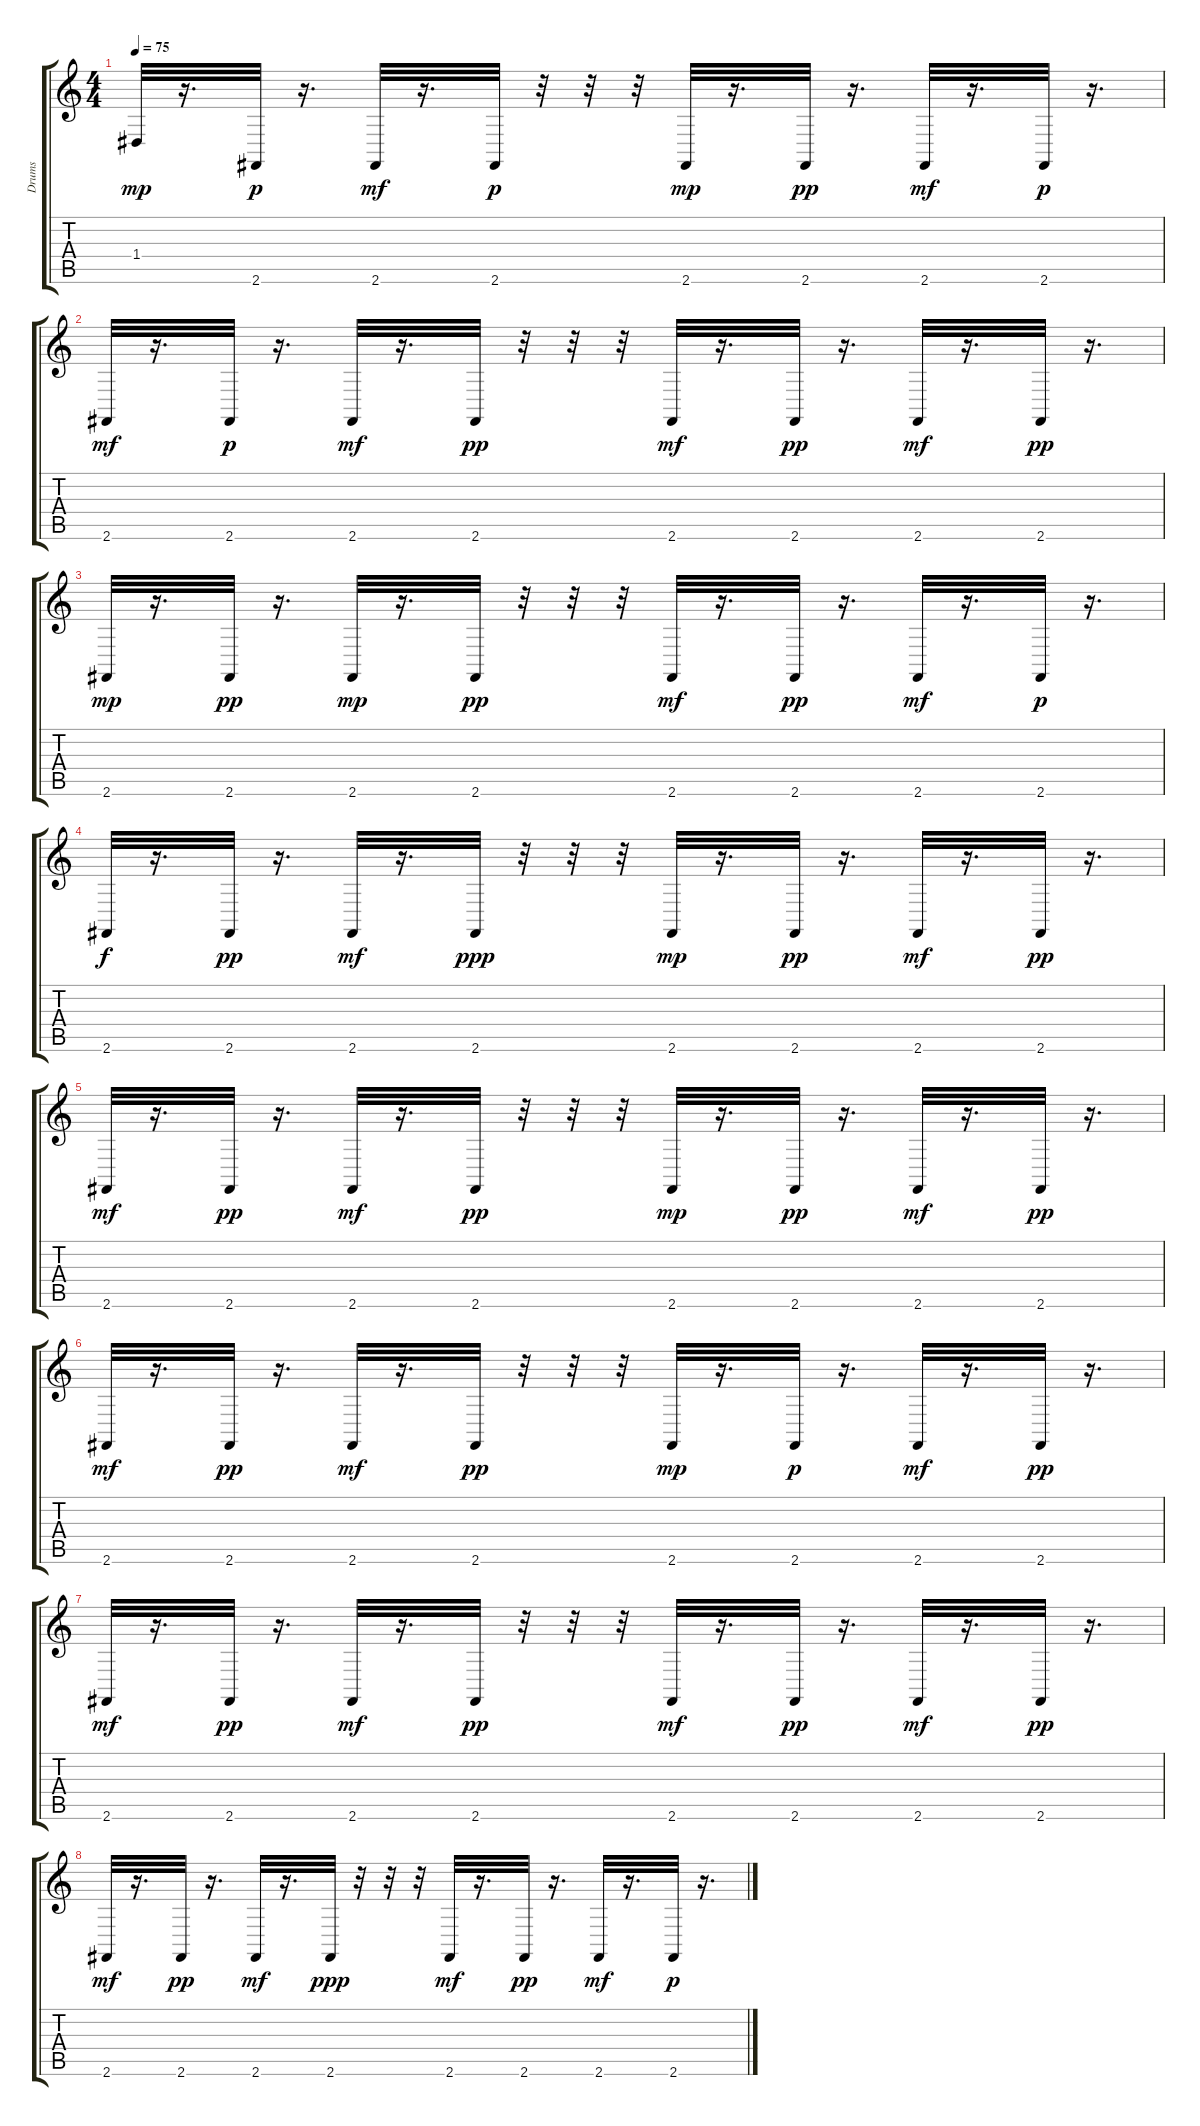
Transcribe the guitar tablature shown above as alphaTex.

\track ("Drums" "Drums") {instrument melodictom}
\staff {score tabs}
\tuning (E4 B3 G3 D3 A2 E2) {hide}
\ts (4 4)
\tempo 75
\clef g2
\ks c
1.4.32{dy mp} r.16{d} 2.6.32{dy p} r.16{d} 2.6.32{dy mf} r.16{d} 2.6.32{dy p} r.32 r.32 r.32 2.6.32{dy mp} r.16{d} 2.6.32{dy pp} r.16{d} 2.6.32{dy mf} r.16{d} 2.6.32{dy p} r.16{d} |
2.6.32{dy mf} r.16{d} 2.6.32{dy p} r.16{d} 2.6.32{dy mf} r.16{d} 2.6.32{dy pp} r.32 r.32 r.32 2.6.32{dy mf} r.16{d} 2.6.32{dy pp} r.16{d} 2.6.32{dy mf} r.16{d} 2.6.32{dy pp} r.16{d} |
2.6.32{dy mp} r.16{d} 2.6.32{dy pp} r.16{d} 2.6.32{dy mp} r.16{d} 2.6.32{dy pp} r.32 r.32 r.32 2.6.32{dy mf} r.16{d} 2.6.32{dy pp} r.16{d} 2.6.32{dy mf} r.16{d} 2.6.32{dy p} r.16{d} |
2.6.32{dy f} r.16{d} 2.6.32{dy pp} r.16{d} 2.6.32{dy mf} r.16{d} 2.6.32{dy ppp} r.32 r.32 r.32 2.6.32{dy mp} r.16{d} 2.6.32{dy pp} r.16{d} 2.6.32{dy mf} r.16{d} 2.6.32{dy pp} r.16{d} |
2.6.32{dy mf} r.16{d} 2.6.32{dy pp} r.16{d} 2.6.32{dy mf} r.16{d} 2.6.32{dy pp} r.32 r.32 r.32 2.6.32{dy mp} r.16{d} 2.6.32{dy pp} r.16{d} 2.6.32{dy mf} r.16{d} 2.6.32{dy pp} r.16{d} |
2.6.32{dy mf} r.16{d} 2.6.32{dy pp} r.16{d} 2.6.32{dy mf} r.16{d} 2.6.32{dy pp} r.32 r.32 r.32 2.6.32{dy mp} r.16{d} 2.6.32{dy p} r.16{d} 2.6.32{dy mf} r.16{d} 2.6.32{dy pp} r.16{d} |
2.6.32{dy mf} r.16{d} 2.6.32{dy pp} r.16{d} 2.6.32{dy mf} r.16{d} 2.6.32{dy pp} r.32 r.32 r.32 2.6.32{dy mf} r.16{d} 2.6.32{dy pp} r.16{d} 2.6.32{dy mf} r.16{d} 2.6.32{dy pp} r.16{d} |
2.6.32{dy mf} r.16{d} 2.6.32{dy pp} r.16{d} 2.6.32{dy mf} r.16{d} 2.6.32{dy ppp} r.32 r.32 r.32 2.6.32{dy mf} r.16{d} 2.6.32{dy pp} r.16{d} 2.6.32{dy mf} r.16{d} 2.6.32{dy p} r.16{d}
